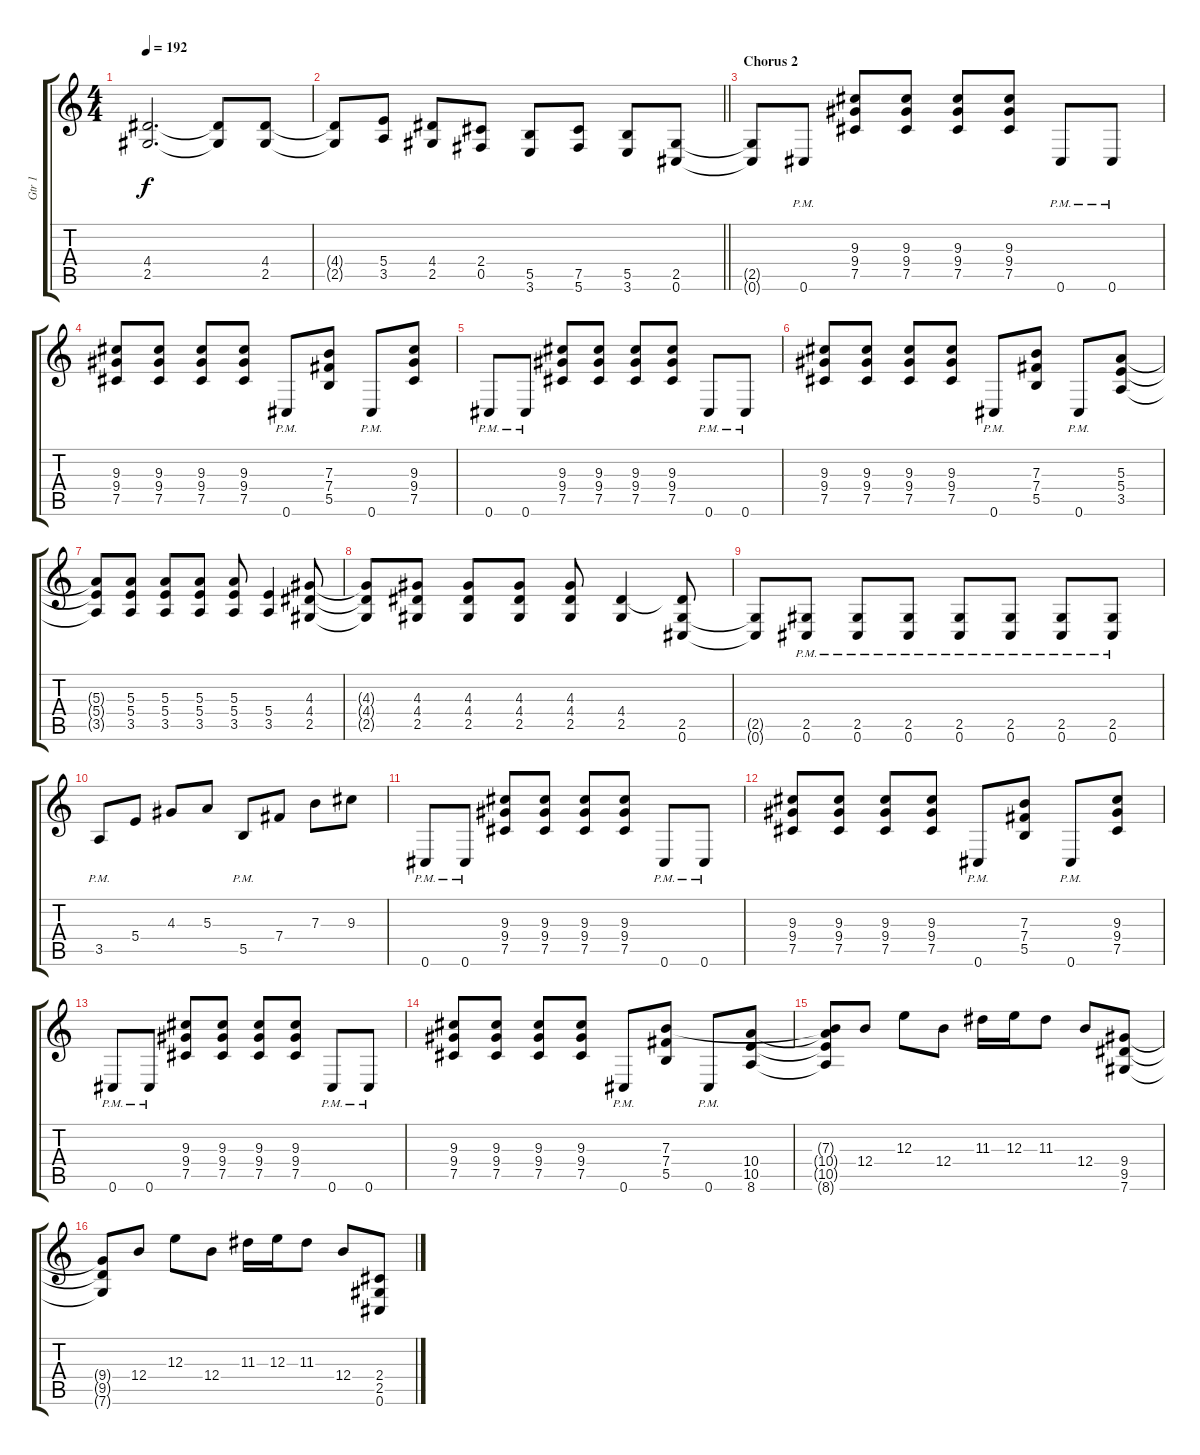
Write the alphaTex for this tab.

\track ("Gtr 1" "Gtr 1") {instrument distortionguitar}
\staff {score tabs}
\tuning (Db4 Ab3 E3 B2 Gb2 Db2) {hide}
\ts (4 4)
\tempo 192
\clef g2
\ks c
(4.4{t} 2.5{t}).2{d dy f} (4.4{t} 2.5{t}).8 (4.4 2.5).8 |
\barLineRight lightlight
(4.4{t} 2.5{t}).8 (5.4 3.5).8 (4.4 2.5).8 (2.4 0.5).8 (5.5 3.6).8 (7.5 5.6).8 (5.5 3.6).8 (2.5 0.6).8 |
\section ("" "Chorus 2")
(2.5{t} 0.6{t}).8 0.6{pm}.8 (9.3 9.4 7.5).8 (9.3 9.4 7.5).8 (9.3 9.4 7.5).8 (9.3 9.4 7.5).8 0.6{pm}.8 0.6{pm}.8 |
(9.3 9.4 7.5).8 (9.3 9.4 7.5).8 (9.3 9.4 7.5).8 (9.3 9.4 7.5).8 0.6{pm}.8 (7.3 7.4 5.5).8 0.6{pm}.8 (9.3 9.4 7.5).8 |
0.6{pm}.8 0.6{pm}.8 (9.3 9.4 7.5).8 (9.3 9.4 7.5).8 (9.3 9.4 7.5).8 (9.3 9.4 7.5).8 0.6{pm}.8 0.6{pm}.8 |
(9.3 9.4 7.5).8 (9.3 9.4 7.5).8 (9.3 9.4 7.5).8 (9.3 9.4 7.5).8 0.6{pm}.8 (7.3 7.4 5.5).8 0.6{pm}.8 (5.3 5.4 3.5).8 |
(5.3{t} 5.4{t} 3.5{t}).8 (5.3 5.4 3.5).8 (5.3 5.4 3.5).8 (5.3 5.4 3.5).8 (5.3 5.4 3.5).8 (5.4 3.5).4 (4.3 4.4 2.5).8 |
(4.3{t} 4.4{t} 2.5{t}).8 (4.3 4.4 2.5).8 (4.3 4.4 2.5).8 (4.3 4.4 2.5).8 (4.3 4.4 2.5).8 (4.4 2.5).4 (4.4{t} 2.5 0.6).8 |
(2.5{t} 0.6{t}).8 (2.5{pm} 0.6).8 (2.5{pm} 0.6).8 (2.5{pm} 0.6).8 (2.5{pm} 0.6).8 (2.5{pm} 0.6).8 (2.5{pm} 0.6).8 (2.5{pm} 0.6).8 |
3.5{pm}.8 5.4.8 4.3.8 5.3.8 5.5{pm}.8 7.4.8 7.3.8 9.3.8 |
0.6{pm}.8 0.6{pm}.8 (9.3 9.4 7.5).8 (9.3 9.4 7.5).8 (9.3 9.4 7.5).8 (9.3 9.4 7.5).8 0.6{pm}.8 0.6{pm}.8 |
(9.3 9.4 7.5).8 (9.3 9.4 7.5).8 (9.3 9.4 7.5).8 (9.3 9.4 7.5).8 0.6{pm}.8 (7.3 7.4 5.5).8 0.6{pm}.8 (9.3 9.4 7.5).8 |
0.6{pm}.8 0.6{pm}.8 (9.3 9.4 7.5).8 (9.3 9.4 7.5).8 (9.3 9.4 7.5).8 (9.3 9.4 7.5).8 0.6{pm}.8 0.6{pm}.8 |
(9.3 9.4 7.5).8 (9.3 9.4 7.5).8 (9.3 9.4 7.5).8 (9.3 9.4 7.5).8 0.6{pm}.8 (7.3 7.4 5.5).8 0.6{pm}.8 (10.4 10.5 8.6).8 |
(7.3{t} 10.4{t} 10.5{t} 8.6{t}).8 12.4.8 12.3.8 12.4.8 11.3.16 12.3.16 11.3.8 12.4.8 (9.4 9.5 7.6).8 |
(9.4{t} 9.5{t} 7.6{t}).8 12.4.8 12.3.8 12.4.8 11.3.16 12.3.16 11.3.8 12.4.8 (2.4 2.5 0.6).8
